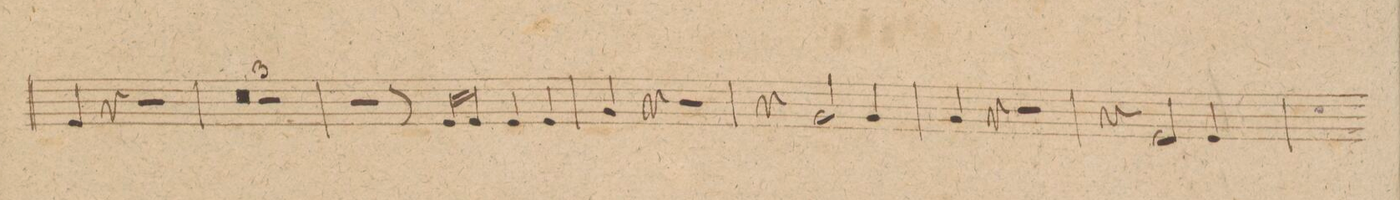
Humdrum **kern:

**kern	**dynam
*I"Trompetto 2do in A.	*
*clefG2	*
*k[f#c#g#]	*
*met(c|)	*
*M2/2	*
4c#/	.
4r	.
2r	.
=8	=8
0r	.
=9	=9
=10	=10
1r	.
=11	=11
2r	.
8r	.
16c#/LL	.
16c#/JJ	.
8c#/L	.
8c#/J	.
=12	=12
4e/	.
4r	.
2r	.
=13	=13
4r	.
2e/	.
4e/	.
=14	=14
4e/	.
4r	.
2r	.
=15	=15
4r	.
2c#/	.
4c#/	.
=16	=16
*-	*-
